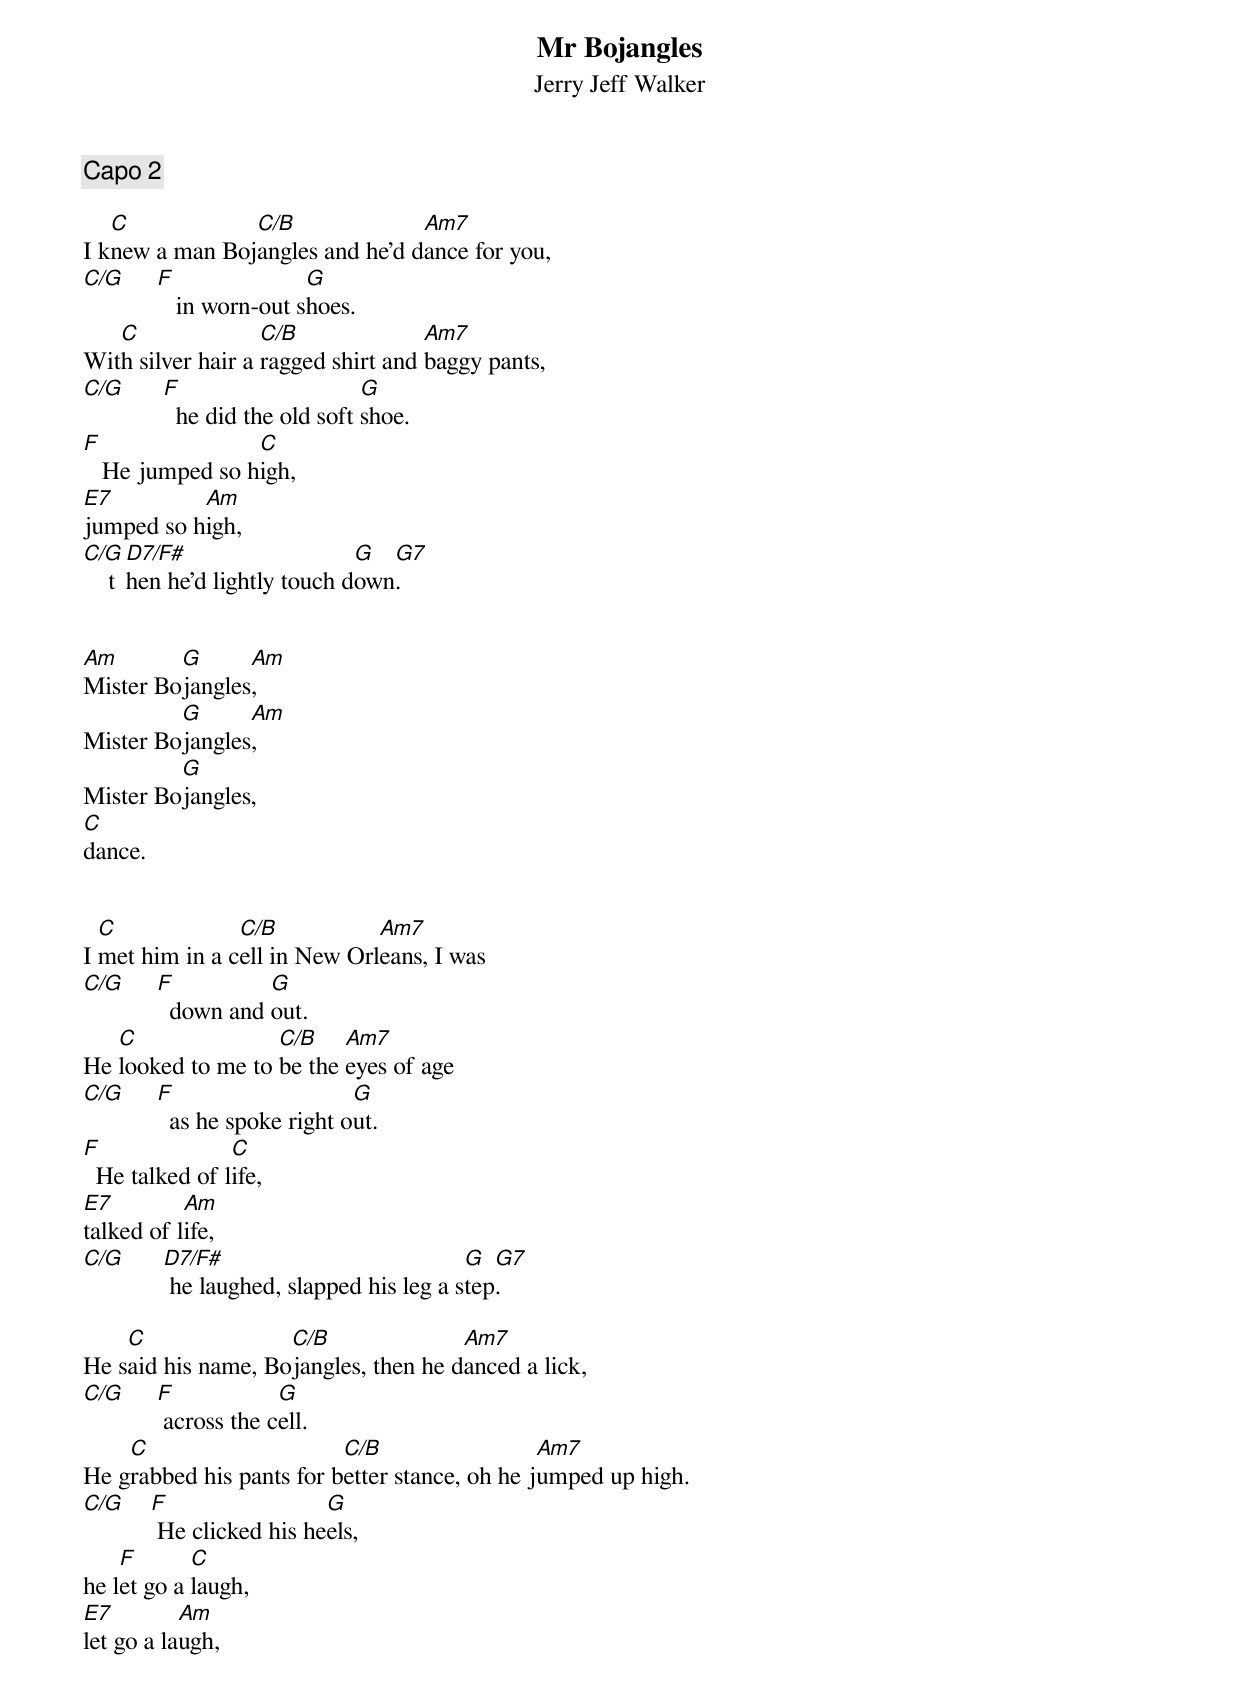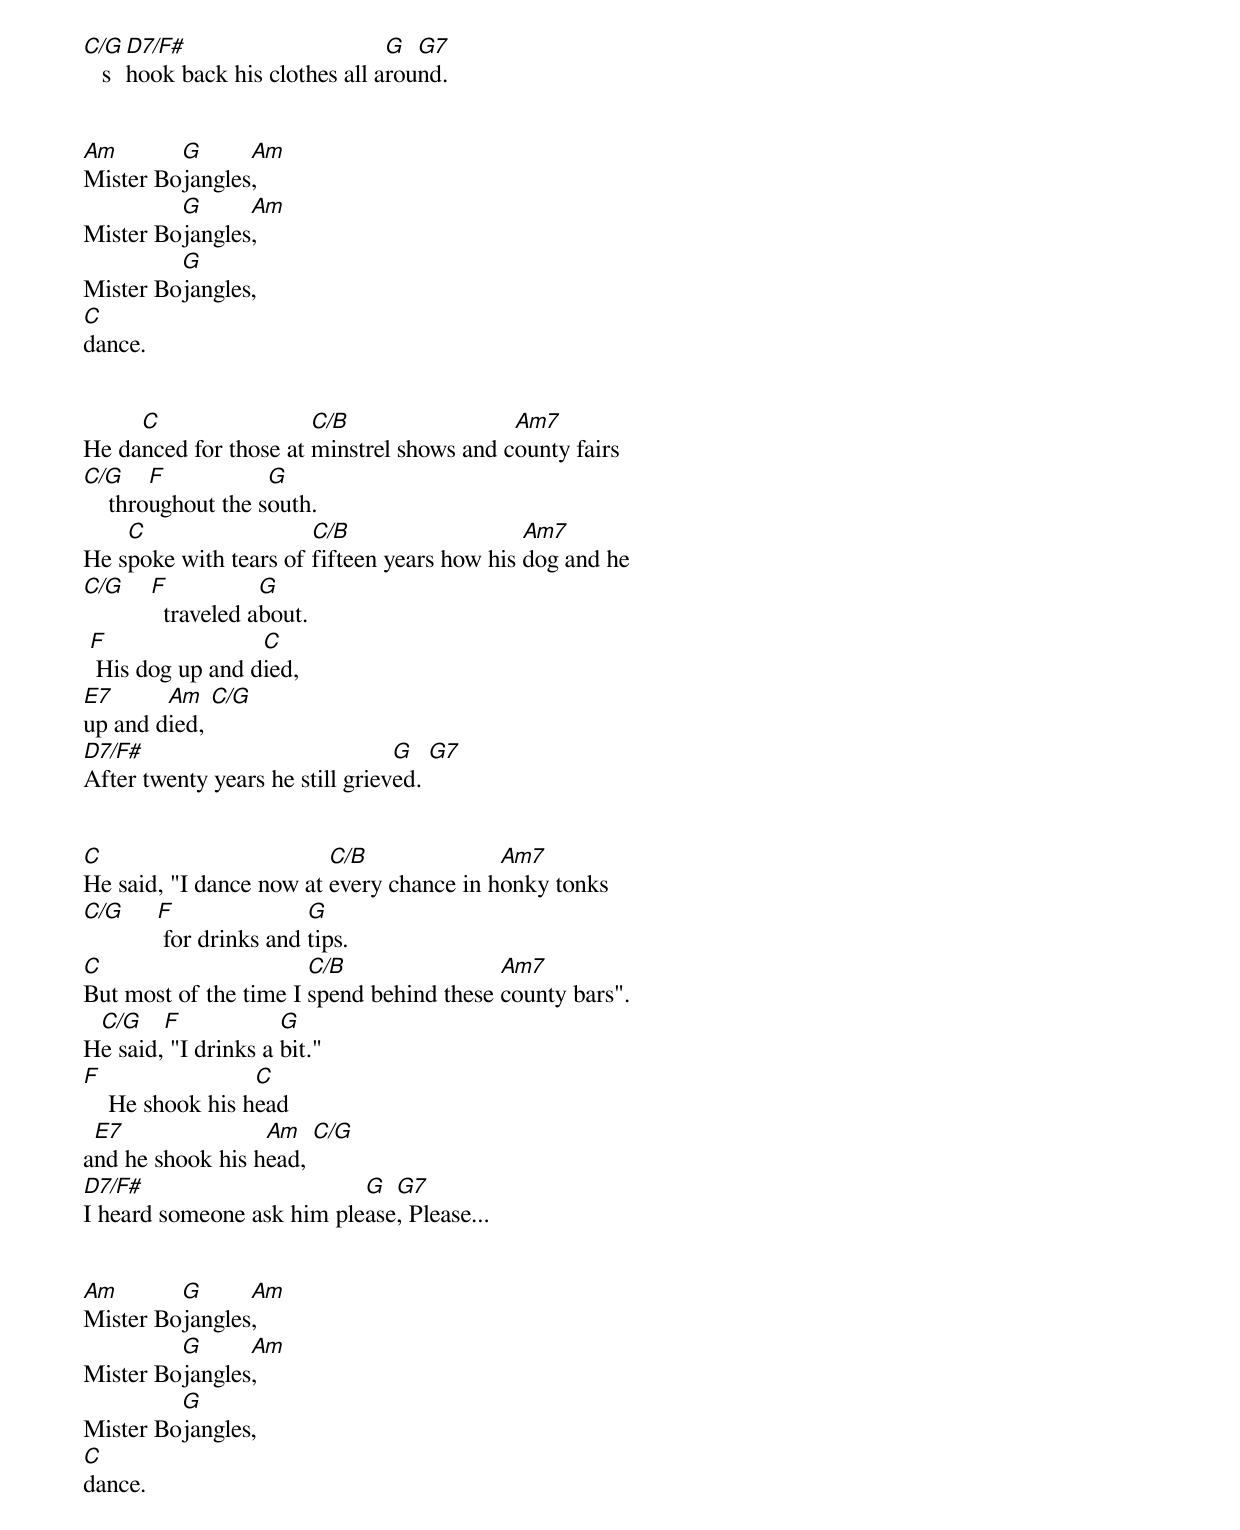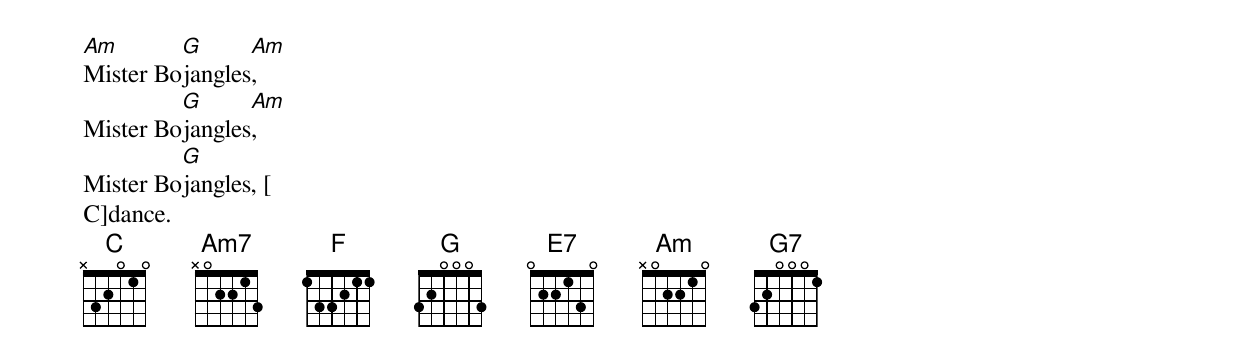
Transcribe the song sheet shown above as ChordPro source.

{t: Mr Bojangles}
{st: Jerry Jeff Walker}

{c:Capo 2}

I k[C]new a man Boj[C/B]angles and he'd d[Am7]ance for you,
[C/G]     [F]   in worn-out s[G]hoes.
Wit[C]h silver hair a [C/B]ragged shirt and [Am7]baggy pants,
[C/G]      [F]  he did the old soft [G]shoe.
[F]   He jumped so h[C]igh,
[E7]jumped so h[Am]igh,
[C/G]    t[D7/F#]hen he'd lightly touch d[G]own[G7].


[Am]Mister Bo[G]jangles[Am],
Mister Bo[G]jangles[Am],
Mister Bo[G]jangles,
[C]dance.


I [C]met him in a c[C/B]ell in New Orl[Am7]eans, I was
[C/G]     [F]  down and [G]out.
He [C]looked to me to [C/B]be the [Am7]eyes of age
[C/G]     [F]  as he spoke right o[G]ut.
[F]  He talked of l[C]ife,
[E7]talked of l[Am]ife,
[C/G]      [D7/F#] he laughed, slapped his leg a s[G]tep[G7].

He s[C]aid his name, Bo[C/B]jangles, then he d[Am7]anced a lick,
[C/G]     [F] across the c[G]ell.
He g[C]rabbed his pants for b[C/B]etter stance, oh he j[Am7]umped up high.
[C/G]    [F] He clicked his he[G]els,
he l[F]et go a [C]laugh,
[E7]let go a la[Am]ugh,
[C/G]   s[D7/F#]hook back his clothes all a[G]rou[G7]nd.


[Am]Mister Bo[G]jangles[Am],
Mister Bo[G]jangles[Am],
Mister Bo[G]jangles,
[C]dance.


He da[C]nced for those at [C/B]minstrel shows and c[Am7]ounty fairs
[C/G]    thro[F]ughout the s[G]outh.
He s[C]poke with tears of [C/B]fifteen years how his [Am7]dog and he
[C/G]    [F]  traveled a[G]bout.
 [F] His dog up and d[C]ied,
[E7]up and d[Am]ied, [C/G]
[D7/F#]After twenty years he still griev[G]ed. [G7]


[C]He said, "I dance now at [C/B]every chance in h[Am7]onky tonks
[C/G]     [F] for drinks and [G]tips.
[C]But most of the time I [C/B]spend behind these [Am7]county bars".
H[C/G]e said,[F] "I drinks a [G]bit."
[F]    He shook his h[C]ead
a[E7]nd he shook his h[Am]ead, [C/G]
[D7/F#]I heard someone ask him ple[G]ase[G7], Please...


[Am]Mister Bo[G]jangles[Am],
Mister Bo[G]jangles[Am],
Mister Bo[G]jangles,
[C]dance.

[Am]Mister Bo[G]jangles[Am],
Mister Bo[G]jangles[Am],
Mister Bo[G]jangles, [
C]dance.
